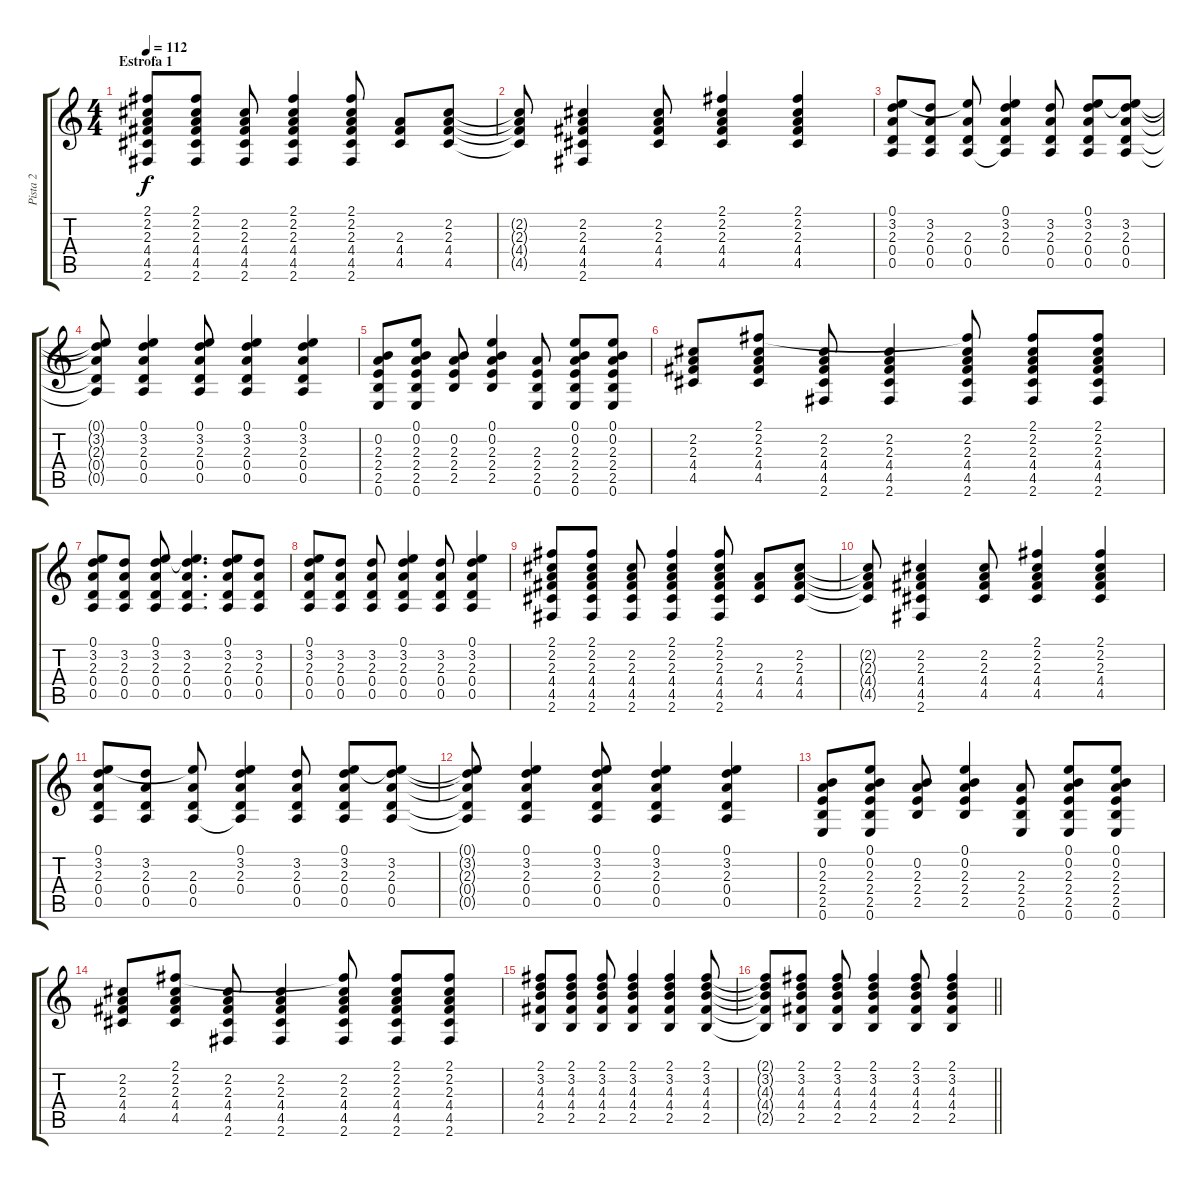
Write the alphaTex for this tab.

\track ("Pista 2" "Pista 2") {instrument acousticguitarsteel}
\staff {score tabs}
\tuning (E4 B3 G3 D3 A2 E2) {hide}
\ts (4 4)
\section ("" "Estrofa 1")
\tempo 112
\clef g2
\ks c
(2.1 2.2 2.3 4.4 4.5 2.6).8{dy f} (2.1 2.2 2.3 4.4 4.5 2.6).8 (2.2 2.3 4.4 4.5 2.6).8 (2.1 2.2 2.3 4.4 4.5 2.6).4 (2.1 2.2 2.3 4.4 4.5 2.6).8 (2.3 4.4 4.5).8 (2.2 2.3 4.4 4.5).8 |
(2.2{t} 2.3{t} 4.4{t} 4.5{t}).8 (2.2 2.3 4.4 4.5 2.6).4 (2.2 2.3 4.4 4.5).8 (2.1 2.2 2.3 4.4 4.5).4 (2.1 2.2 2.3 4.4 4.5).4 |
(0.1 3.2 2.3 0.4 0.5).8 (3.2 2.3 0.4 0.5).8 (0.1{t} 2.3 0.4 0.5).8 (0.1 3.2 2.3 0.4 0.5{t}).4 (3.2 2.3 0.4 0.5).8 (0.1 3.2 2.3 0.4 0.5).8 (0.1{t} 3.2 2.3 0.4 0.5).8 |
(0.1{t} 3.2{t} 2.3{t} 0.4{t} 0.5{t}).8 (0.1 3.2 2.3 0.4 0.5).4 (0.1 3.2 2.3 0.4 0.5).8 (0.1 3.2 2.3 0.4 0.5).4 (0.1 3.2 2.3 0.4 0.5).4 |
(0.2 2.3 2.4 2.5 0.6).8 (0.1 0.2 2.3 2.4 2.5 0.6).8 (0.2 2.3 2.4 2.5).8 (0.1 0.2 2.3 2.4 2.5).4 (2.3 2.4 2.5 0.6).8 (0.1 0.2 2.3 2.4 2.5 0.6).8 (0.1 0.2 2.3 2.4 2.5 0.6).8 |
(2.2 2.3 4.4 4.5).8 (2.1 2.2 2.3 4.4 4.5).8 (2.2 2.3 4.4 4.5 2.6).8 (2.2 2.3 4.4 4.5 2.6).4 (2.1{t} 2.2 2.3 4.4 4.5 2.6).8 (2.1 2.2 2.3 4.4 4.5 2.6).8 (2.1 2.2 2.3 4.4 4.5 2.6).8 |
(0.1 3.2 2.3 0.4 0.5).8 (3.2 2.3 0.4 0.5).8 (0.1 3.2 2.3 0.4 0.5).8 (0.1{t} 3.2 2.3 0.4 0.5).4{d} (0.1 3.2 2.3 0.4 0.5).8 (3.2 2.3 0.4 0.5).8 |
(0.1 3.2 2.3 0.4 0.5).8 (3.2 2.3 0.4 0.5).8 (3.2 2.3 0.4 0.5).8 (0.1 3.2 2.3 0.4 0.5).4 (3.2 2.3 0.4 0.5).8 (0.1 3.2 2.3 0.4 0.5).4 |
(2.1 2.2 2.3 4.4 4.5 2.6).8 (2.1 2.2 2.3 4.4 4.5 2.6).8 (2.2 2.3 4.4 4.5 2.6).8 (2.1 2.2 2.3 4.4 4.5 2.6).4 (2.1 2.2 2.3 4.4 4.5 2.6).8 (2.3 4.4 4.5).8 (2.2 2.3 4.4 4.5).8 |
(2.2{t} 2.3{t} 4.4{t} 4.5{t}).8 (2.2 2.3 4.4 4.5 2.6).4 (2.2 2.3 4.4 4.5).8 (2.1 2.2 2.3 4.4 4.5).4 (2.1 2.2 2.3 4.4 4.5).4 |
(0.1 3.2 2.3 0.4 0.5).8 (3.2 2.3 0.4 0.5).8 (0.1{t} 2.3 0.4 0.5).8 (0.1 3.2 2.3 0.4 0.5{t}).4 (3.2 2.3 0.4 0.5).8 (0.1 3.2 2.3 0.4 0.5).8 (0.1{t} 3.2 2.3 0.4 0.5).8 |
(0.1{t} 3.2{t} 2.3{t} 0.4{t} 0.5{t}).8 (0.1 3.2 2.3 0.4 0.5).4 (0.1 3.2 2.3 0.4 0.5).8 (0.1 3.2 2.3 0.4 0.5).4 (0.1 3.2 2.3 0.4 0.5).4 |
(0.2 2.3 2.4 2.5 0.6).8 (0.1 0.2 2.3 2.4 2.5 0.6).8 (0.2 2.3 2.4 2.5).8 (0.1 0.2 2.3 2.4 2.5).4 (2.3 2.4 2.5 0.6).8 (0.1 0.2 2.3 2.4 2.5 0.6).8 (0.1 0.2 2.3 2.4 2.5 0.6).8 |
(2.2 2.3 4.4 4.5).8 (2.1 2.2 2.3 4.4 4.5).8 (2.2 2.3 4.4 4.5 2.6).8 (2.2 2.3 4.4 4.5 2.6).4 (2.1{t} 2.2 2.3 4.4 4.5 2.6).8 (2.1 2.2 2.3 4.4 4.5 2.6).8 (2.1 2.2 2.3 4.4 4.5 2.6).8 |
(2.1 3.2 4.3 4.4 2.5).8 (2.1 3.2 4.3 4.4 2.5).8 (2.1 3.2 4.3 4.4 2.5).8 (2.1 3.2 4.3 4.4 2.5).4 (2.1 3.2 4.3 4.4 2.5).4 (2.1 3.2 4.3 4.4 2.5).8 |
\barLineRight lightlight
(2.1{t} 3.2{t} 4.3{t} 4.4{t} 2.5{t}).8 (2.1 3.2 4.3 4.4 2.5).8 (2.1 3.2 4.3 4.4 2.5).8 (2.1 3.2 4.3 4.4 2.5).4 (2.1 3.2 4.3 4.4 2.5).8 (2.1 3.2 4.3 4.4 2.5).4
